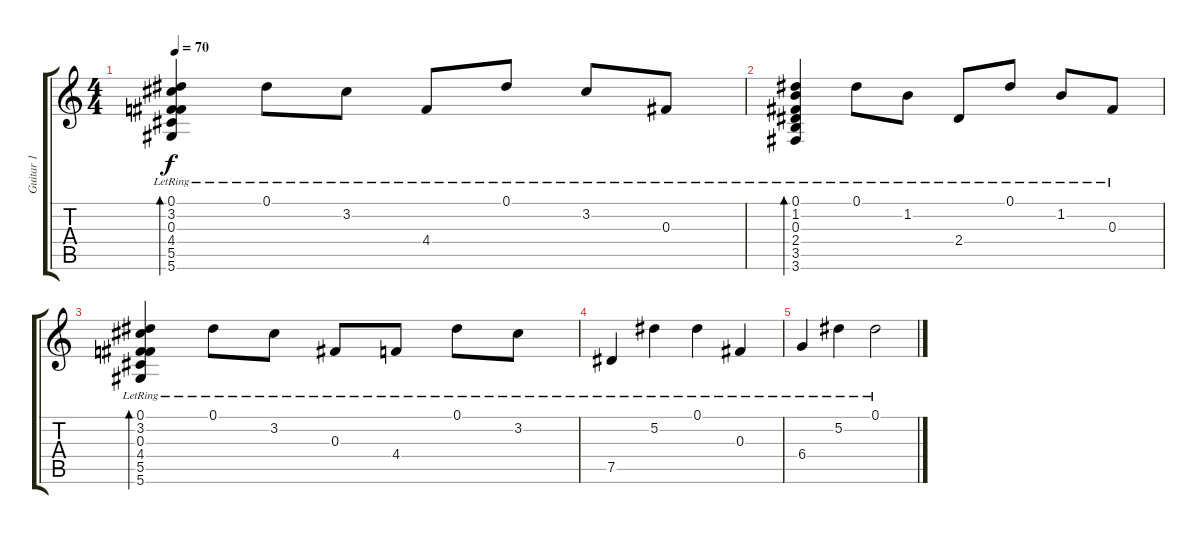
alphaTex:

\track ("Guitar 1" "Guitar 1") {instrument acousticguitarsteel}
\staff {score tabs}
\tuning (Eb4 Bb3 Gb3 Db3 Ab2 Eb2) {hide}
\ts (4 4)
\tempo 70
\clef g2
\ks c
(0.1{lr} 3.2{lr} 0.3{lr} 4.4{lr} 5.5{lr} 5.6{lr}).4{bd 120 dy f} 0.1{lr}.8 3.2{lr}.8 4.4{lr}.8 0.1{lr}.8 3.2{lr}.8 0.3{lr}.8 |
(0.1{lr} 1.2{lr} 0.3{lr} 2.4{lr} 3.5{lr} 3.6{lr}).4{bd 120} 0.1{lr}.8 1.2{lr}.8 2.4{lr}.8 0.1{lr}.8 1.2{lr}.8 0.3{lr}.8 |
(0.1{lr} 3.2{lr} 0.3{lr} 4.4{lr} 5.5{lr} 5.6{lr}).4{bd 120} 0.1{lr}.8 3.2{lr}.8 0.3{lr}.8 4.4{lr}.8 0.1{lr}.8 3.2{lr}.8 |
7.5{lr}.4 5.2{lr}.4 0.1{lr}.4 0.3{lr}.4 |
6.4{lr}.4 5.2{lr}.4 0.1{lr}.2
